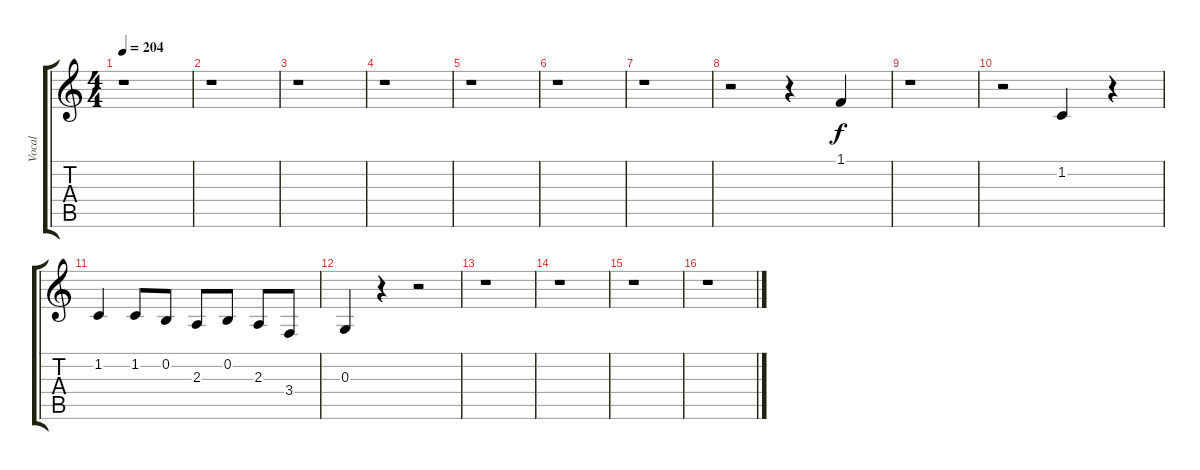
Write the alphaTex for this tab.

\track ("Vocal" "Vocal") {instrument synthvoice}
\staff {score tabs}
\tuning (E4 B3 G3 D3 A2 E2) {hide}
\ts (4 4)
\tempo 204
\clef g2
\ks c
r.1{dy f} |
r.1 |
r.1 |
r.1 |
r.1 |
r.1 |
r.1 |
r.2 r.4 1.1.4 |
r.1 |
r.2 1.2.4 r.4 |
1.2.4 1.2.8 0.2.8 2.3.8 0.2.8 2.3.8 3.4.8 |
0.3.4 r.4 r.2 |
r.1 |
r.1 |
r.1 |
r.1
